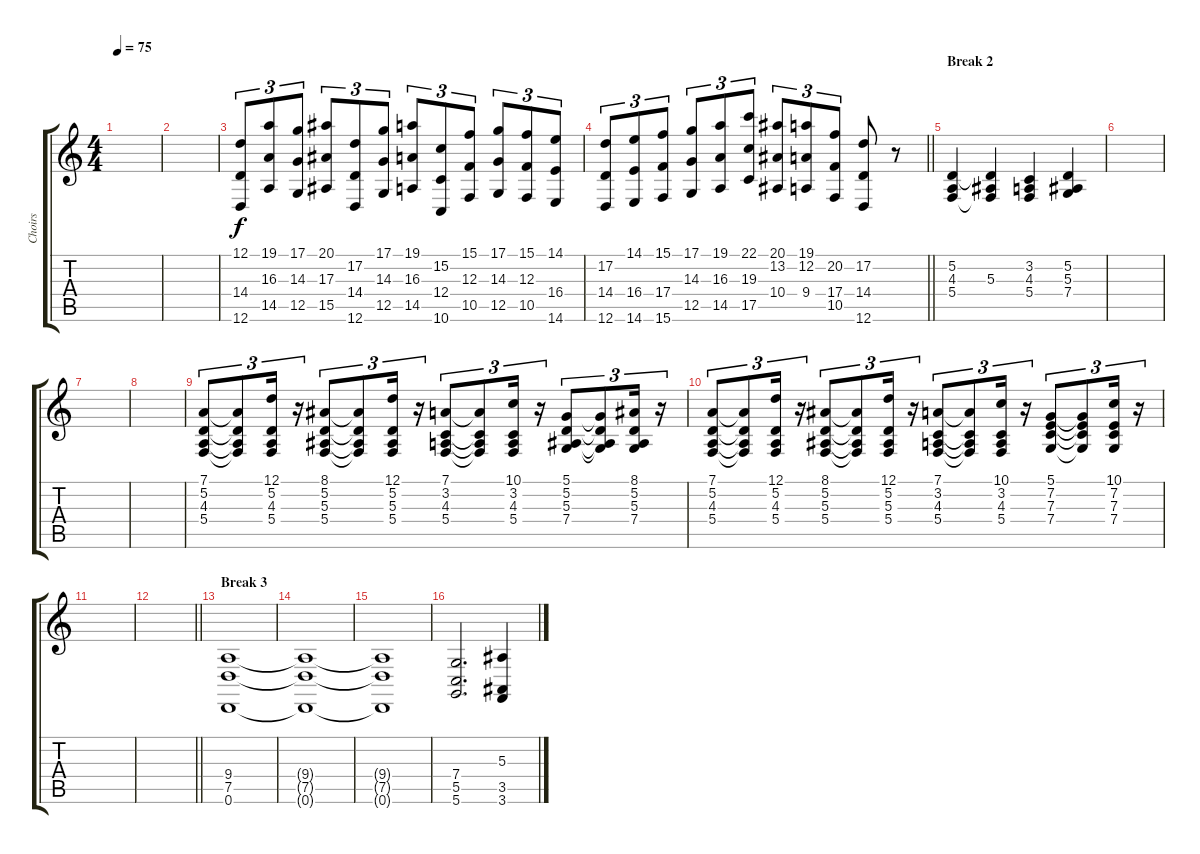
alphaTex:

\track ("Choirs" "Choirs") {instrument choiraahs}
\staff {score tabs}
\tuning (D4 A3 F3 C3 G2 D2) {hide}
\ts (4 4)
\tempo 75
\clef g2
\ks c
|
|
(12.1 14.4 12.6).8{tu (3 2)} (19.1 16.3 14.5).8{tu (3 2)} (17.1 14.3 12.5).8{tu (3 2)} (20.1 17.3 15.5).8{tu (3 2)} (17.2 14.4 12.6).8{tu (3 2)} (17.1 14.3 12.5).8{tu (3 2)} (19.1 16.3 14.5).8{tu (3 2)} (15.2 12.4 10.6).8{tu (3 2)} (15.1 12.3 10.5).8{tu (3 2)} (17.1 14.3 12.5).8{tu (3 2)} (15.1 12.3 10.5).8{tu (3 2)} (14.1 16.4 14.6).8{tu (3 2)} |
\barLineRight lightlight
(17.2 14.4 12.6).8{tu (3 2)} (14.1 16.4 14.6).8{tu (3 2)} (15.1 17.4 15.6).8{tu (3 2)} (17.1 14.3 12.5).8{tu (3 2)} (19.1 16.3 14.5).8{tu (3 2)} (22.1 19.3 17.5).8{tu (3 2)} (20.1 13.2 10.4).8{tu (3 2)} (19.1 12.2 9.4).8{tu (3 2)} (20.2 17.4 10.5).8{tu (3 2)} (17.2 14.4 12.6).8 r.8 |
\section ("" "Break 2")
(5.2 4.3 5.4).4 (5.2{t} 5.3 5.4{t}).4 (3.2 4.3 5.4).4 (5.2 5.3 7.4).4 |
|
|
|
(7.1 5.2 4.3 5.4).8{tu (3 2)} (7.1{t} 5.2{t} 4.3{t} 5.4{t}).8{tu (3 2)} (12.1 5.2 4.3 5.4).16{tu (3 2)} r.16{tu (3 2)} (8.1 5.2 5.3 5.4).8{tu (3 2)} (8.1{t} 5.2{t} 5.3{t} 5.4{t}).8{tu (3 2)} (12.1 5.2 5.3 5.4).16{tu (3 2)} r.16{tu (3 2)} (7.1 3.2 4.3 5.4).8{tu (3 2)} (7.1{t} 3.2{t} 4.3{t} 5.4{t}).8{tu (3 2)} (10.1 3.2 4.3 5.4).16{tu (3 2)} r.16{tu (3 2)} (5.1 5.2 5.3 7.4).8{tu (3 2)} (5.1{t} 5.2{t} 5.3{t} 7.4{t}).8{tu (3 2)} (8.1 5.2 5.3 7.4).16{tu (3 2)} r.16{tu (3 2)} |
(7.1 5.2 4.3 5.4).8{tu (3 2)} (7.1{t} 5.2{t} 4.3{t} 5.4{t}).8{tu (3 2)} (12.1 5.2 4.3 5.4).16{tu (3 2)} r.16{tu (3 2)} (8.1 5.2 5.3 5.4).8{tu (3 2)} (8.1{t} 5.2{t} 5.3{t} 5.4{t}).8{tu (3 2)} (12.1 5.2 5.3 5.4).16{tu (3 2)} r.16{tu (3 2)} (7.1 3.2 4.3 5.4).8{tu (3 2)} (7.1{t} 3.2{t} 4.3{t} 5.4{t}).8{tu (3 2)} (10.1 3.2 4.3 5.4).16{tu (3 2)} r.16{tu (3 2)} (5.1 7.2 7.3 7.4).8{tu (3 2)} (5.1{t} 7.2{t} 7.3{t} 7.4{t}).8{tu (3 2)} (10.1 7.2 7.3 7.4).16{tu (3 2)} r.16{tu (3 2)} |
|
\barLineRight lightlight
|
\section ("" "Break 3")
(9.4 7.5 0.6).1 |
(9.4{t} 7.5{t} 0.6{t}).1 |
(9.4{t} 7.5{t} 0.6{t}).1 |
(7.4 5.5 5.6).2{d} (5.3 3.5 3.6).4
